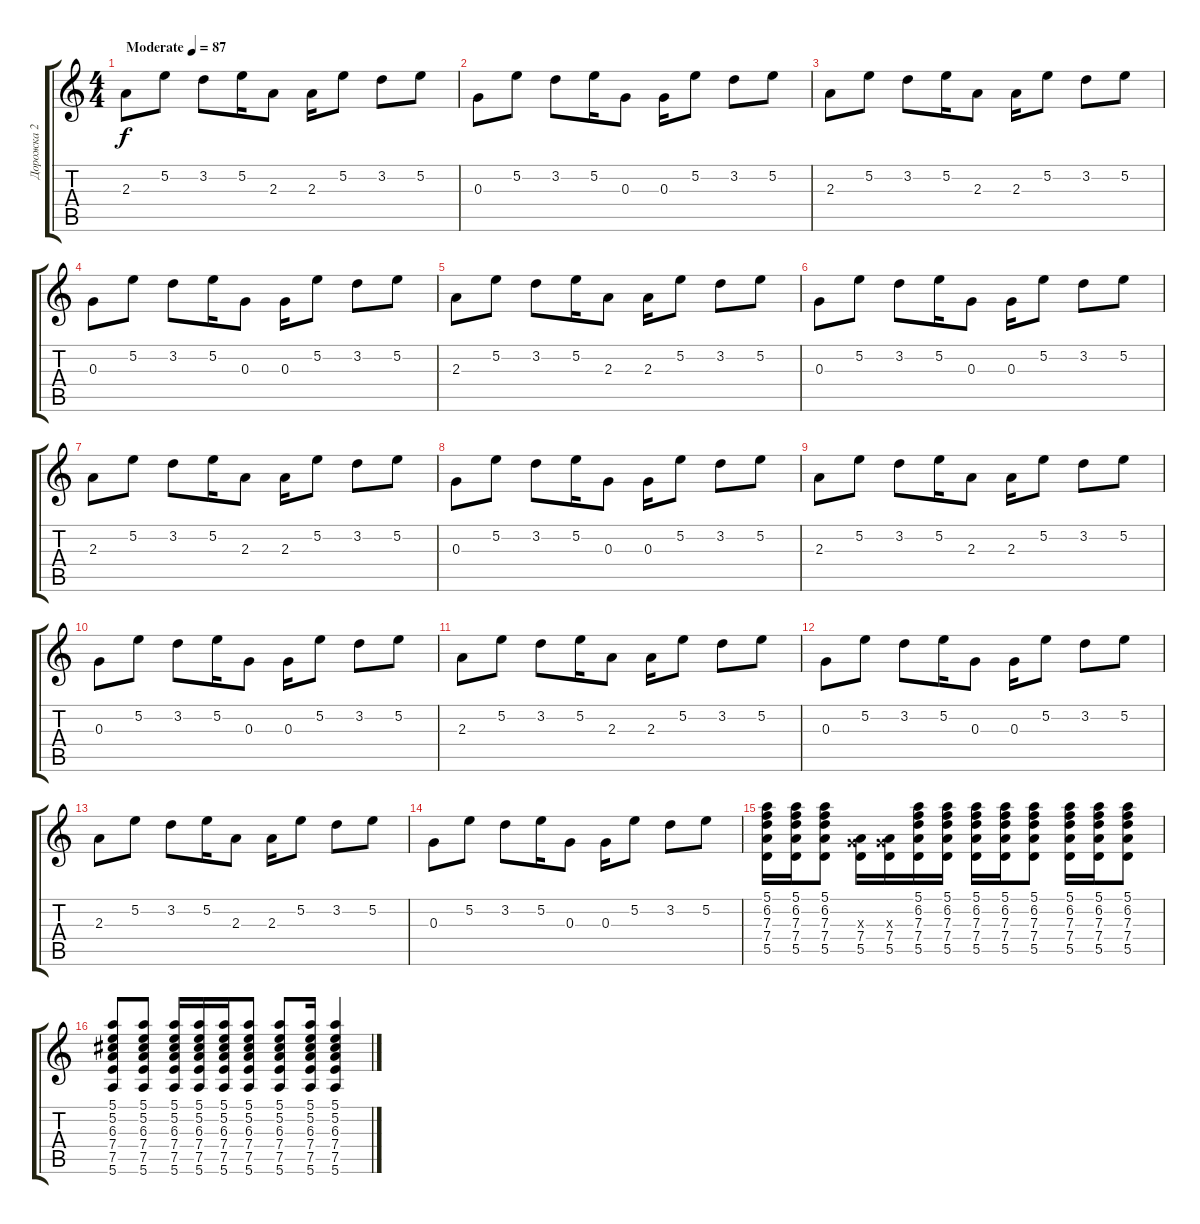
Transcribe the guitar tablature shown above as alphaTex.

\track ("Дорожка 2" "Дорожка 2") {instrument overdrivenguitar}
\staff {score tabs}
\tuning (E4 B3 G3 D3 A2 E2) {hide}
\ts (4 4)
\tempo (87 "Moderate")
\clef g2
\ks c
2.3.8{dy f instrument overdrivenguitar} 5.2.8 3.2.8 5.2.16 2.3.8 2.3.16 5.2.8 3.2.8 5.2.8 |
0.3.8 5.2.8 3.2.8 5.2.16 0.3.8 0.3.16 5.2.8 3.2.8 5.2.8 |
2.3.8 5.2.8 3.2.8 5.2.16 2.3.8 2.3.16 5.2.8 3.2.8 5.2.8 |
0.3.8 5.2.8 3.2.8 5.2.16 0.3.8 0.3.16 5.2.8 3.2.8 5.2.8 |
2.3.8 5.2.8 3.2.8 5.2.16 2.3.8 2.3.16 5.2.8 3.2.8 5.2.8 |
0.3.8 5.2.8 3.2.8 5.2.16 0.3.8 0.3.16 5.2.8 3.2.8 5.2.8 |
2.3.8 5.2.8 3.2.8 5.2.16 2.3.8 2.3.16 5.2.8 3.2.8 5.2.8 |
0.3.8 5.2.8 3.2.8 5.2.16 0.3.8 0.3.16 5.2.8 3.2.8 5.2.8 |
2.3.8 5.2.8 3.2.8 5.2.16 2.3.8 2.3.16 5.2.8 3.2.8 5.2.8 |
0.3.8 5.2.8 3.2.8 5.2.16 0.3.8 0.3.16 5.2.8 3.2.8 5.2.8 |
2.3.8 5.2.8 3.2.8 5.2.16 2.3.8 2.3.16 5.2.8 3.2.8 5.2.8 |
0.3.8 5.2.8 3.2.8 5.2.16 0.3.8 0.3.16 5.2.8 3.2.8 5.2.8 |
2.3.8 5.2.8 3.2.8 5.2.16 2.3.8 2.3.16 5.2.8 3.2.8 5.2.8 |
0.3.8 5.2.8 3.2.8 5.2.16 0.3.8 0.3.16 5.2.8 3.2.8 5.2.8 |
(5.1 6.2 7.3 7.4 5.5).16 (5.1 6.2 7.3 7.4 5.5).16 (5.1 6.2 7.3 7.4 5.5).8 (0.3{x} 7.4 5.5).16 (0.3{x} 7.4 5.5).16 (5.1 6.2 7.3 7.4 5.5).16 (5.1 6.2 7.3 7.4 5.5).16 (5.1 6.2 7.3 7.4 5.5).16 (5.1 6.2 7.3 7.4 5.5).16 (5.1 6.2 7.3 7.4 5.5).8 (5.1 6.2 7.3 7.4 5.5).16 (5.1 6.2 7.3 7.4 5.5).16 (5.1 6.2 7.3 7.4 5.5).8 |
(5.1 5.2 6.3 7.4 7.5 5.6).8 (5.1 5.2 6.3 7.4 7.5 5.6).8 (5.1 5.2 6.3 7.4 7.5 5.6).16 (5.1 5.2 6.3 7.4 7.5 5.6).16 (5.1 5.2 6.3 7.4 7.5 5.6).16 (5.1 5.2 6.3 7.4 7.5 5.6).8 (5.1 5.2 6.3 7.4 7.5 5.6).8 (5.1 5.2 6.3 7.4 7.5 5.6).16 (5.1 5.2 6.3 7.4 7.5 5.6).4
